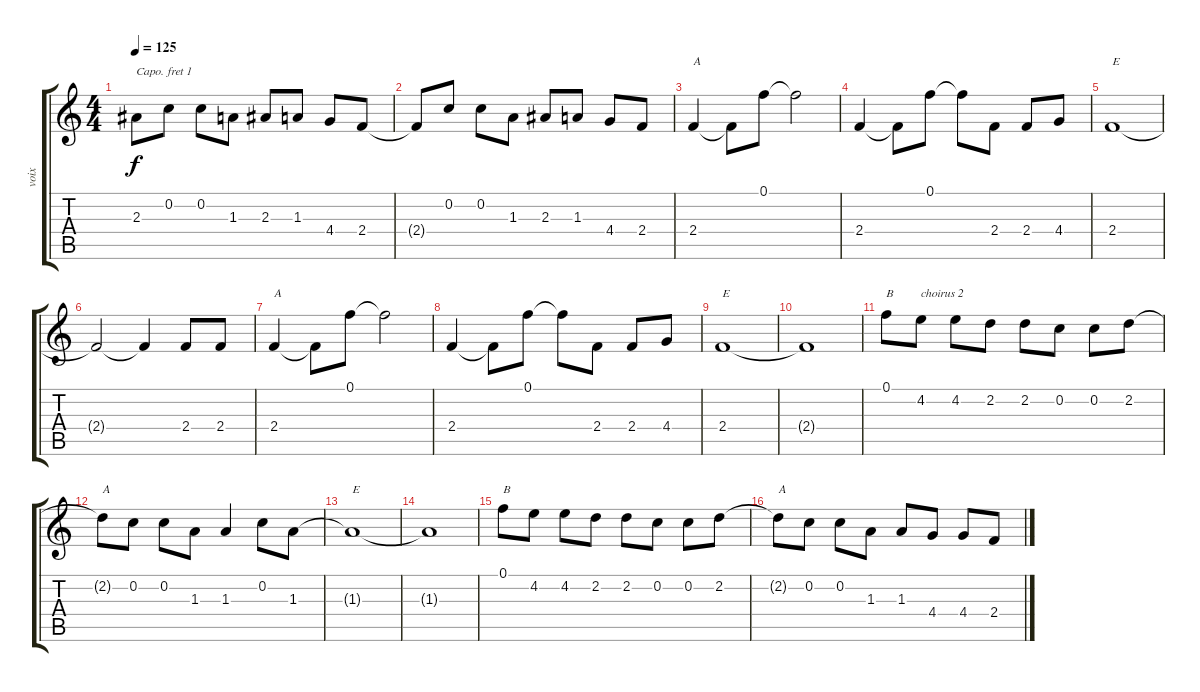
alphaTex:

\track ("voix" "voix") {instrument electricguitarjazz}
\staff {score tabs}
\capo 1
\tuning (E4 B3 G3 D3 A2 E2) {hide}
\ts (4 4)
\tempo 125
\clef g2
\ks c
2.3{t}.8{dy f} 0.2.8 0.2.8 1.3.8 2.3.8 1.3.8 4.4.8 2.4.8 |
2.4{t}.8 0.2.8 0.2.8 1.3.8 2.3.8 1.3.8 4.4.8 2.4.8 |
2.4.4{txt "A"} 2.4{t}.8 0.1.8 0.1{t}.2 |
2.4.4 2.4{t}.8 0.1.8 0.1{t}.8 2.4.8 2.4.8 4.4.8 |
2.4.1{txt "E"} |
2.4{t}.2 2.4{t}.4 2.4.8 2.4.8 |
2.4.4{txt "A"} 2.4{t}.8 0.1.8 0.1{t}.2 |
2.4.4 2.4{t}.8 0.1.8 0.1{t}.8 2.4.8 2.4.8 4.4.8 |
2.4.1{txt "E"} |
2.4{t}.1 |
0.1.8{txt "B"} 4.2.8{txt "choirus 2"} 4.2.8 2.2.8 2.2.8 0.2.8 0.2.8 2.2.8 |
2.2{t}.8{txt "A"} 0.2.8 0.2.8 1.3.8 1.3.4 0.2.8 1.3.8 |
1.3{t}.1{txt "E"} |
1.3{t}.1 |
0.1.8{txt "B"} 4.2.8 4.2.8 2.2.8 2.2.8 0.2.8 0.2.8 2.2.8 |
2.2{t}.8{txt "A"} 0.2.8 0.2.8 1.3.8 1.3.8 4.4.8 4.4.8 2.4.8
